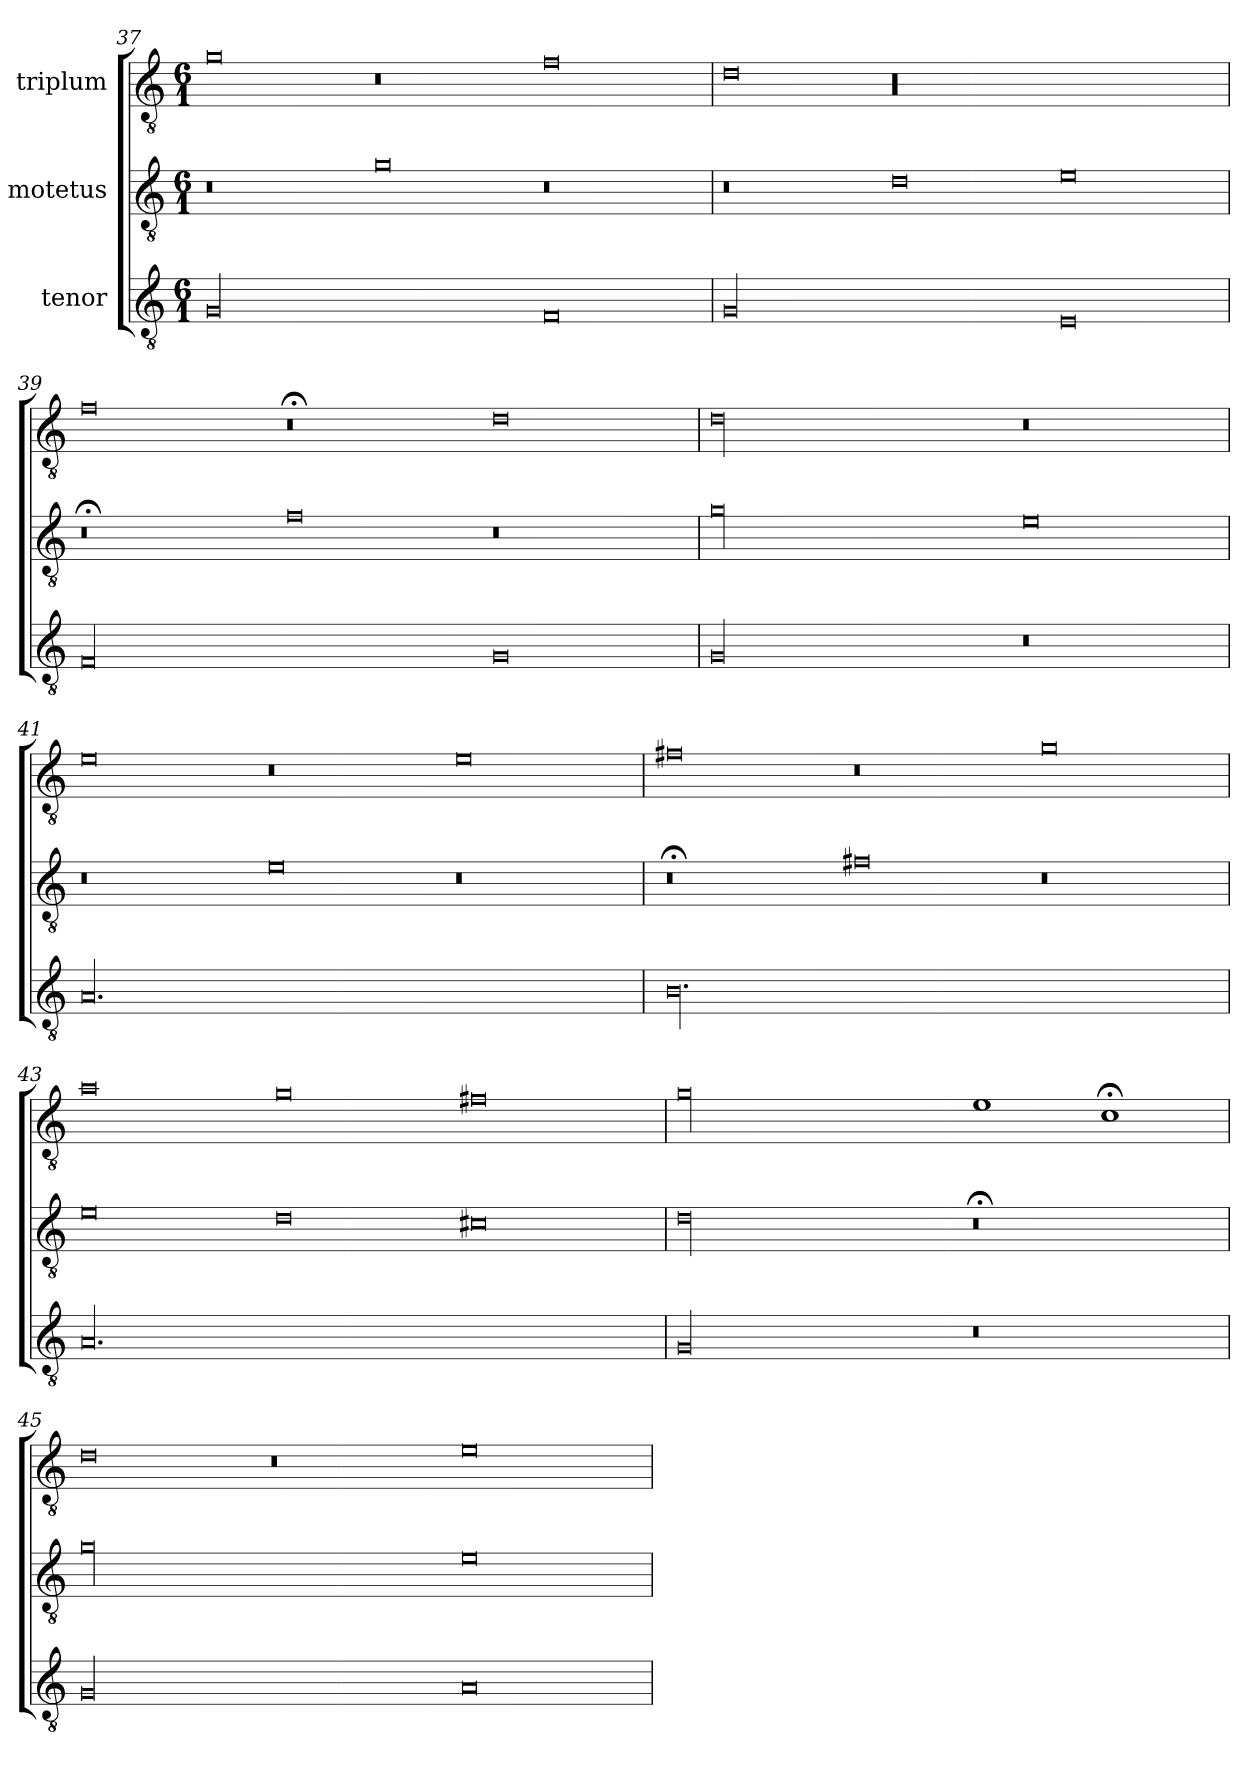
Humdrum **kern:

**kern	**kern	**kern
*part3	*part2	*part1
*staff3	*staff2	*staff1
*I"tenor	*I"motetus	*I"triplum
*clefGv2	*clefGv2	*clefGv2
*k[]	*k[]	*k[]
*C:	*C:	*C:
*M6/1	*M6/1	*M6/1
=37	=37	=37
00G/	0r	0g\
.	0g\	0r
0F/	0r	0f\
=38	=38	=38
00G/	0r	0d\
.	0d\	00r
0E/	0e\	.
=39	=39	=39
00F/	0r;<	0f\
.	0f\	0r;<
0G/	0r	0d\
=40	=40	=40
00G/	00g\	00d\
0r	0e\	0r
=41	=41	=41
00.A/	0r	0e\
.	0e\	0r
.	0r	0e\
=42	=42	=42
00.B\	0r;<	0f#X\
.	0f#X\	0r
.	0r	0g\
=43	=43	=43
00.A/	0e\	0a\
.	0d\	0g\
.	0c#X\	0f#X\
=44	=44	=44
00G/	00d\	00g\
0r	0r;<	1e\
.	.	1c;<\
=45	=45	=45
00G/	00g\	0d\
.	.	0r
0A/	0e\	0e\
=	=	=
*-	*-	*-
